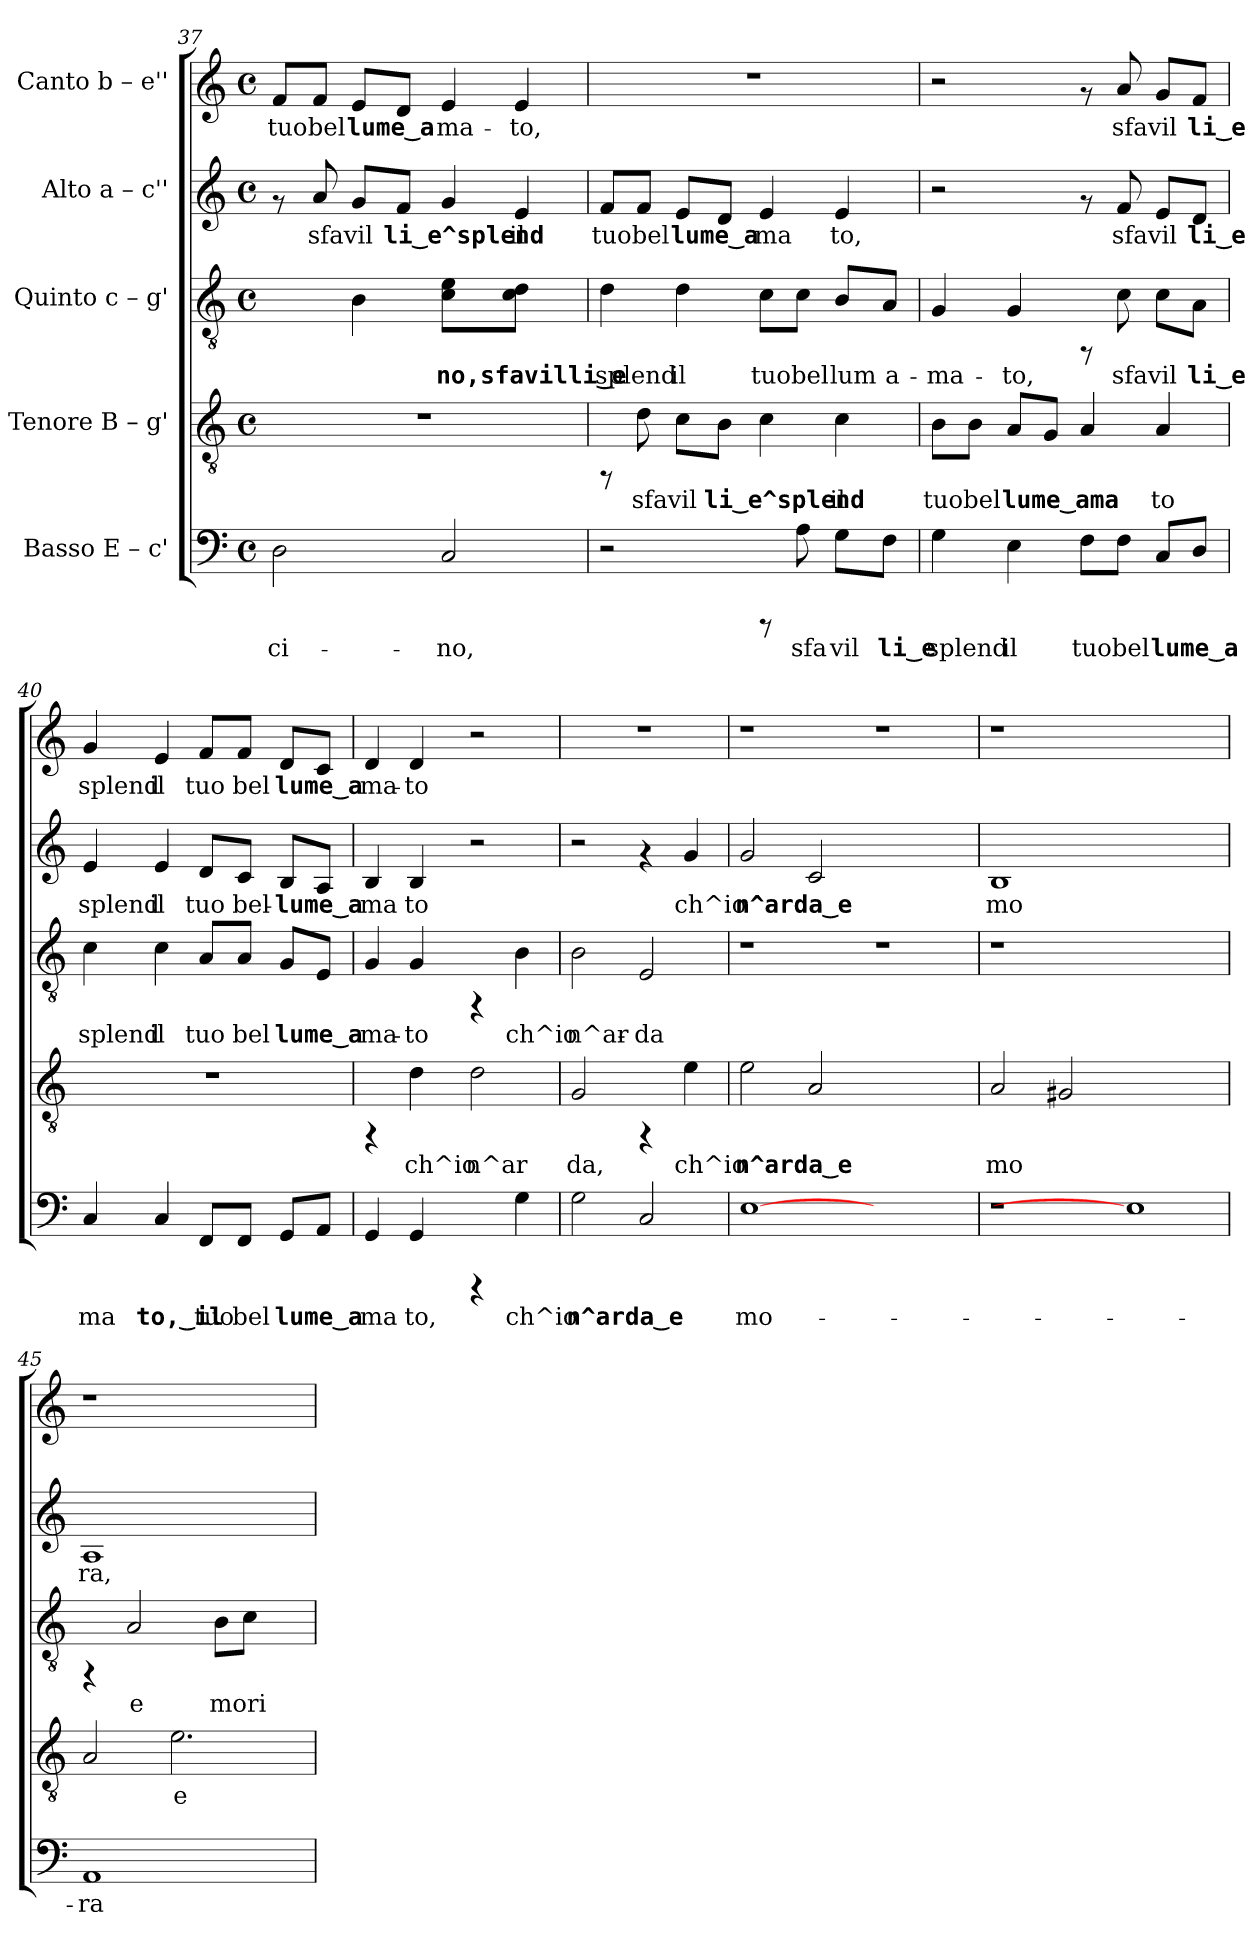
**kern	**text	**kern	**text	**kern	**text	**kern	**text	**kern	**text
*part5	*part5	*part4	*part4	*part3	*part3	*part2	*part2	*part1	*part1
*staff5	*staff5	*staff4	*staff4	*staff3	*staff3	*staff2	*staff2	*staff1	*staff1
*I"Basso  E – c'	*	*I"Tenore  B – g'	*	*I"Quinto  c – g'	*	*I"Alto  a – c''	*	*I"Canto  b – e''	*
*clefF4	*	*clefGv2	*	*clefGv2	*	*clefG2	*	*clefG2	*
*k[]	*	*k[]	*	*k[]	*	*k[]	*	*k[]	*
*C:	*	*C:	*	*C:	*	*C:	*	*C:	*
*M4/4	*	*M4/4	*	*M4/4	*	*M4/4	*	*M4/4	*
*met(c)	*	*met(c)	*	*met(c)	*	*met(c)	*	*met(c)	*
=37	=37	=37	=37	=37	=37	=37	=37	=37	=37
!	!LO:LY:b:rj	!	!	!	!	!	!	!	!LO:LY:b:rj
2D\	-ci-	1r	.	4ryy	.	8rf	.	8f/L	tuo
!	!	!	!	!	!	!	!LO:LY:b:rj	!	!LO:LY:b:rj
.	.	.	.	.	.	8a/	-sfavil	8f/J	bel
!	!	!	!	!	!LO:LY:b:rj	!	!LO:LY:b:rj	!	!LO:LY:b:rj
.	.	.	.	4B\	--	8g/L	.	8e/L	lume‿a-
!	!	!	!	!	!	!	!LO:LY:b:rj	!	!LO:LY:b:rj
.	.	.	.	.	.	8f/J	li‿e^splend	8d/J	--
!	!LO:LY:b:rj	!	!	!	!LO:LY:b:rj	!	!LO:LY:b:rj	!	!LO:LY:b:rj
2C/	-no,	.	.	8c\ 8e\L	-no,sfavilli‿e	4g/	.	4e/	-ma-
.	.	.	.	8ryy	.	.	.	.	.
!	!	!	!	!	!LO:LY:b:rj	!	!LO:LY:b:rj	!	!LO:LY:b:rj
.	.	.	.	8d\ 8c\J	.	4e/	il	4e/	-to,
.	.	.	.	8ryy	.	.	.	.	.
!!LO:PB:g=z
=38	=38	=38	=38	=38	=38	=38	=38	=38	=38
!	!	!	!	!	!LO:LY:b:rj	!	!LO:LY:b:rj	!	!
2r	.	8rFF	.	4d\	splend	8f/L	tuo	1r	.
!	!	!	!LO:LY:b:rj	!	!	!	!LO:LY:b:rj	!	!
.	.	8d\	sfavil	.	.	8f/J	bel	.	.
!	!	!	!LO:LY:b:rj	!	!LO:LY:b:rj	!	!LO:LY:b:rj	!	!
.	.	8c\L	.	4d\	il	8e/L	lume‿a	.	.
!	!	!	!LO:LY:b:rj	!	!	!	!LO:LY:b:rj	!	!
.	.	8B\J	li‿e^splend	.	.	8d/J	.	.	.
!	!	!	!LO:LY:b:rj	!	!LO:LY:b:rj	!	!LO:LY:b:rj	!	!
8rCCC	.	4c\	.	8c\L	tuo	4e/	ma	.	.
!	!LO:LY:b:rj	!	!	!	!LO:LY:b:rj	!	!	!	!
8A\	sfa	.	.	8c\J	bel	.	.	.	.
!	!LO:LY:b:rj	!	!LO:LY:b:rj	!	!LO:LY:b:rj	!	!LO:LY:b:rj	!	!
8G\L	vil	4c\	il	8B/L	lum	4e/	to,	.	.
!	!LO:LY:b:rj	!	!	!	!LO:LY:b:rj	!	!	!	!
8F\J	li‿e	.	.	8A/J	a-	.	.	.	.
=39	=39	=39	=39	=39	=39	=39	=39	=39	=39
!	!LO:LY:b:rj	!	!LO:LY:b:rj	!	!LO:LY:b:rj	!	!	!	!
4G\	splend	8B\L	tuo	4G/	-ma-	2r	.	2r	.
!	!	!	!LO:LY:b:rj	!	!	!	!	!	!
.	.	8B\J	bel	.	.	.	.	.	.
!	!LO:LY:b:rj	!	!LO:LY:b:rj	!	!LO:LY:b:rj	!	!	!	!
4E\	il	8A/L	lume‿ama	4G/	-to,	.	.	.	.
!	!	!	!LO:LY:b:rj	!	!	!	!	!	!
.	.	8G/J	.	.	.	.	.	.	.
!	!LO:LY:b:rj	!	!LO:LY:b:rj	!	!	!	!	!	!
8F\L	tuo	4A/	.	8rFF	.	8rf	.	8rf	.
!	!LO:LY:b:rj	!	!	!	!LO:LY:b:rj	!	!LO:LY:b:rj	!	!LO:LY:b:rj
8F\J	bel	.	.	8c\	sfavil-	8f/	sfavil	8a/	sfavil-
!	!LO:LY:b:rj	!	!LO:LY:b:rj	!	!LO:LY:b:rj	!	!LO:LY:b:rj	!	!LO:LY:b:rj
8C/L	lume‿a	4A/	to	8c\L	--	8e/L	.	8g/L	--
!	!LO:LY:b:rj	!	!	!	!LO:LY:b:rj	!	!LO:LY:b:rj	!	!LO:LY:b:rj
8D/J	.	.	.	8A\J	-li‿e	8d/J	li‿e	8f/J	-li‿e
=40	=40	=40	=40	=40	=40	=40	=40	=40	=40
!	!LO:LY:b:rj	!	!	!	!LO:LY:b:rj	!	!LO:LY:b:rj	!	!LO:LY:b:rj
4C/	ma	1r	.	4c\	splend	4e/	splend	4g/	splend
!	!LO:LY:b:rj	!	!	!	!LO:LY:b:rj	!	!LO:LY:b:rj	!	!LO:LY:b:rj
4C/	to,‿il	.	.	4c\	il	4e/	il	4e/	il
!	!LO:LY:b:rj	!	!	!	!LO:LY:b:rj	!	!LO:LY:b:rj	!	!LO:LY:b:rj
8FF/L	tuo	.	.	8A/L	tuo	8d/L	tuo	8f/L	tuo
!	!LO:LY:b:rj	!	!	!	!LO:LY:b:rj	!	!LO:LY:b:rj	!	!LO:LY:b:rj
8FF/J	bel	.	.	8A/J	bel	8c/J	bel-	8f/J	bel
!	!LO:LY:b:rj	!	!	!	!LO:LY:b:rj	!	!LO:LY:b:rj	!	!LO:LY:b:rj
8GG/L	lume‿a	.	.	8G/L	lume‿a-	8B/L	-lume‿a	8d/L	lume‿a-
!	!LO:LY:b:rj	!	!	!	!LO:LY:b:rj	!	!LO:LY:b:rj	!	!LO:LY:b:rj
8AA/J	.	.	.	8E/J	--	8A/J	.	8c/J	--
=41	=41	=41	=41	=41	=41	=41	=41	=41	=41
!	!LO:LY:b:rj	!	!	!	!LO:LY:b:rj	!	!LO:LY:b:rj	!	!LO:LY:b:rj
4GG/	ma	4rFF	.	4G/	-ma-	4B/	ma	4d/	-ma-
!	!LO:LY:b:rj	!	!LO:LY:b:rj	!	!LO:LY:b:rj	!	!LO:LY:b:rj	!	!LO:LY:b:rj
4GG/	to,	4d\	ch^io	4G/	-to	4B/	to	4d/	-to
!	!	!	!LO:LY:b:rj	!	!	!	!	!	!
4rCCC	.	2d\	n^ar	4rFF	.	2r	.	2r	.
!	!LO:LY:b:rj	!	!	!	!LO:LY:b:rj	!	!	!	!
4G\	ch^io	.	.	4B\	ch^io	.	.	.	.
!!LO:LB:g=z
=42	=42	=42	=42	=42	=42	=42	=42	=42	=42
!	!LO:LY:b:rj	!	!LO:LY:b:rj	!	!LO:LY:b:rj	!	!	!	!
2G\	n^arda‿e	2G/	da,	2B\	n^ar-	2r	.	1r	.
!	!LO:LY:b:rj	!	!	!	!LO:LY:b:rj	!	!	!	!
2C/	.	4rFF	.	2E/	-da	4rf	.	.	.
!	!	!	!LO:LY:b:rj	!	!	!	!LO:LY:b:rj	!	!
.	.	4e\	ch^io	.	.	4g/	ch^io	.	.
=43	=43	=43	=43	=43	=43	=43	=43	=43	=43
!	!LO:LY:b:rj	!	!LO:LY:b:rj	!	!	!	!LO:LY:b:rj	!	!
[1E	mo-	2e\	n^arda‿e	1r	.	2g/	n^arda‿e	1r	.
!	!	!	!LO:LY:b:rj	!	!	!	!LO:LY:b:rj	!	!
.	.	2A/	.	.	.	2c/	.	.	.
1ryy	.	1ryy	.	1r	.	1ryy	.	1r	.
=44	=44	=44	=44	=44	=44	=44	=44	=44	=44
!	!	!	!LO:LY:b:rj	!	!	!	!LO:LY:b:rj	!	!
1r	.	2A/	mo	1r	.	1B	mo	1r	.
!	!	!	!LO:LY:b:rj	!	!	!	!	!	!
.	.	2G#X/	.	.	.	.	.	.	.
1E]	.	1ryy	.	1ryy	.	1ryy	.	1ryy	.
=45	=45	=45	=45	=45	=45	=45	=45	=45	=45
!	!LO:LY:b:rj	!	!	!	!	!	!LO:LY:b:rj	!	!
1AA	-ra	2A/	.	4rFF	.	1A	ra,	1r	.
!	!	!	!	!	!LO:LY:b:rj	!	!	!	!
.	.	.	.	2A/	e	.	.	.	.
!	!	!	!LO:LY:b:rj	!	!	!	!	!	!
.	.	2.e\	e	.	.	.	.	.	.
!	!	!	!	!	!LO:LY:b:rj	!	!	!	!
.	.	.	.	8B\L	mori-	.	.	.	.
!	!	!	!	!	!LO:LY:b:rj	!	!	!	!
.	.	.	.	8c\J	--	.	.	.	.
4ryy	.	.	.	4ryy	.	4ryy	.	4ryy	.
=	=	=	=	=	=	=	=	=	=
*-	*-	*-	*-	*-	*-	*-	*-	*-	*-
